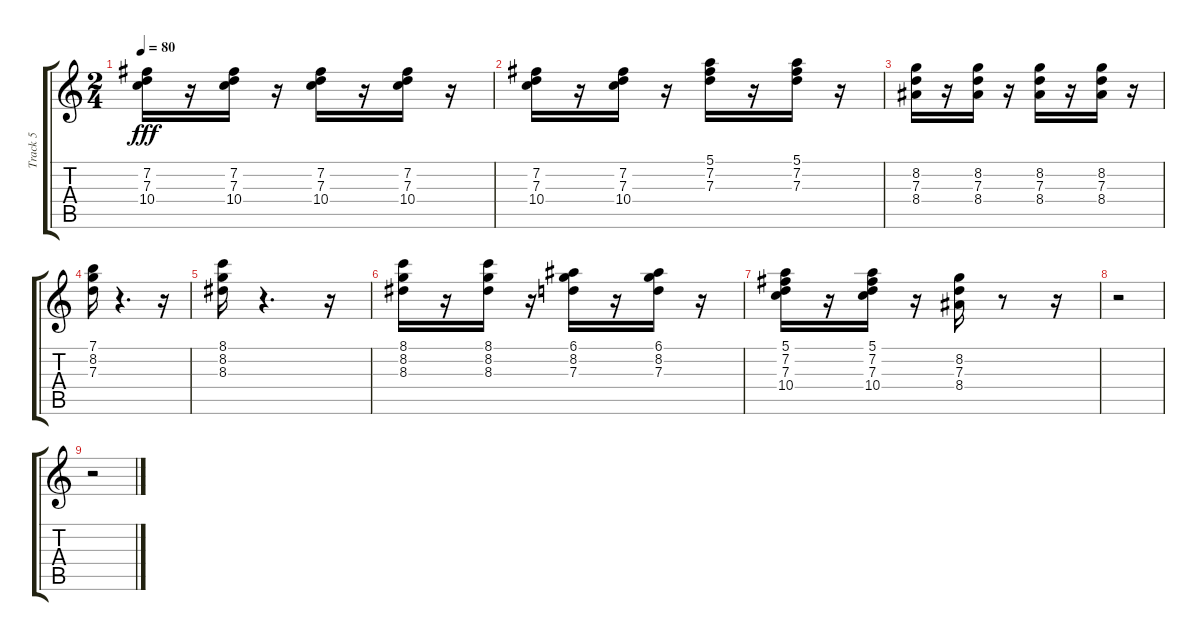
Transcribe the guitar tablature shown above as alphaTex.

\track ("Track 5" "Track 5") {instrument acousticguitarnylon}
\staff {score tabs}
\tuning (E4 B3 G3 D3 A2 E2) {hide}
\ts (2 4)
\tempo 80
\clef g2
\ks c
(7.2 7.3 10.4).16{dy fff} r.16 (7.2 7.3 10.4).16 r.16 (7.2 7.3 10.4).16 r.16 (7.2 7.3 10.4).16 r.16 |
(7.2 7.3 10.4).16 r.16 (7.2 7.3 10.4).16 r.16 (5.1 7.2 7.3).16 r.16 (5.1 7.2 7.3).16 r.16 |
(8.2 7.3 8.4).16 r.16 (8.2 7.3 8.4).16 r.16 (8.2 7.3 8.4).16 r.16 (8.2 7.3 8.4).16 r.16 |
(7.1 8.2 7.3).16 r.4{d} r.16 |
(8.1 8.2 8.3).16 r.4{d} r.16 |
(8.1 8.2 8.3).16 r.16 (8.1 8.2 8.3).16 r.16 (6.1 8.2 7.3).16 r.16 (6.1 8.2 7.3).16 r.16 |
(5.1 7.2 7.3 10.4).16 r.16 (5.1 7.2 7.3 10.4).16 r.16 (8.2 7.3 8.4).16 r.8 r.16 |
r.2 |
r.2
